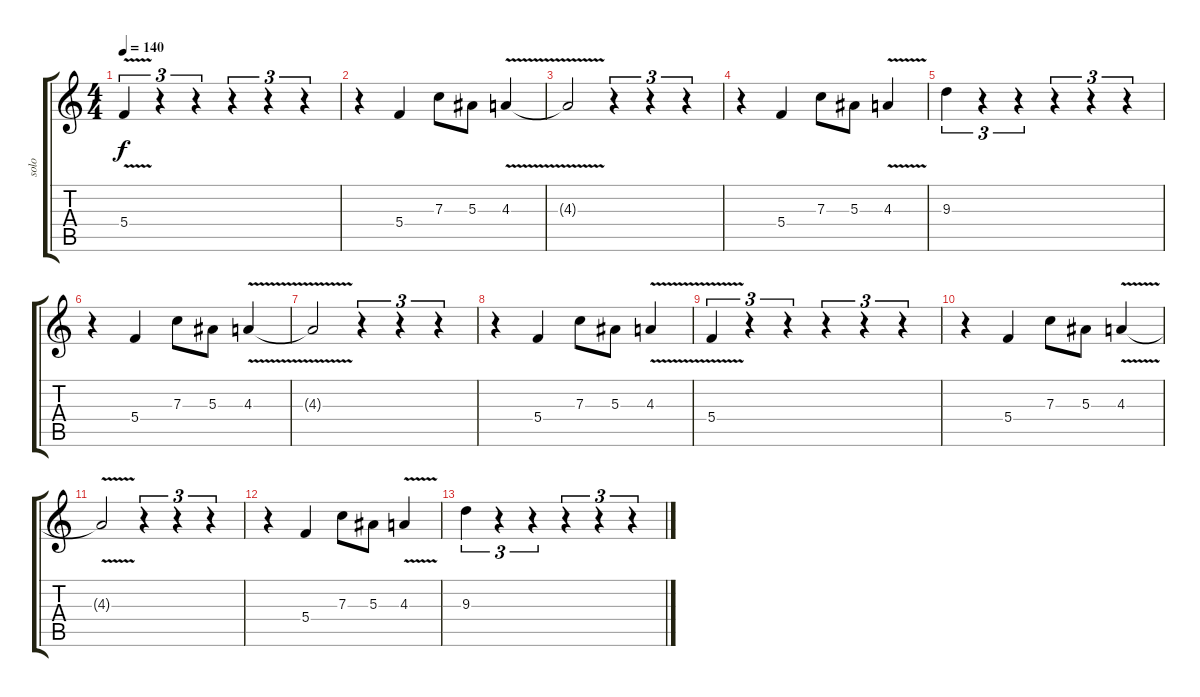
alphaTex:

\track ("solo" "solo") {instrument distortionguitar}
\staff {score tabs}
\tuning (D4 A3 F3 C3 G2 D2) {hide}
\ts (4 4)
\tempo 140
\clef g2
\ks c
5.4{v}.4{tu (3 2) dy f} r.4{tu (3 2)} r.4{tu (3 2)} r.4{tu (3 2)} r.4{tu (3 2)} r.4{tu (3 2)} |
r.4 5.4.4 7.3.8 5.3.8 4.3{v}.4 |
4.3{t}.2 r.4{tu (3 2)} r.4{tu (3 2)} r.4{tu (3 2)} |
r.4 5.4.4 7.3.8 5.3.8 4.3{v}.4 |
9.3.4{tu (3 2)} r.4{tu (3 2)} r.4{tu (3 2)} r.4{tu (3 2)} r.4{tu (3 2)} r.4{tu (3 2)} |
r.4 5.4.4 7.3.8 5.3.8 4.3{v}.4 |
4.3{t}.2 r.4{tu (3 2)} r.4{tu (3 2)} r.4{tu (3 2)} |
r.4 5.4.4 7.3.8 5.3.8 4.3{v}.4 |
5.4{v}.4{tu (3 2)} r.4{tu (3 2)} r.4{tu (3 2)} r.4{tu (3 2)} r.4{tu (3 2)} r.4{tu (3 2)} |
r.4 5.4.4 7.3.8 5.3.8 4.3{v}.4 |
4.3{t}.2 r.4{tu (3 2)} r.4{tu (3 2)} r.4{tu (3 2)} |
r.4 5.4.4 7.3.8 5.3.8 4.3{v}.4 |
9.3.4{tu (3 2)} r.4{tu (3 2)} r.4{tu (3 2)} r.4{tu (3 2)} r.4{tu (3 2)} r.4{tu (3 2)}
